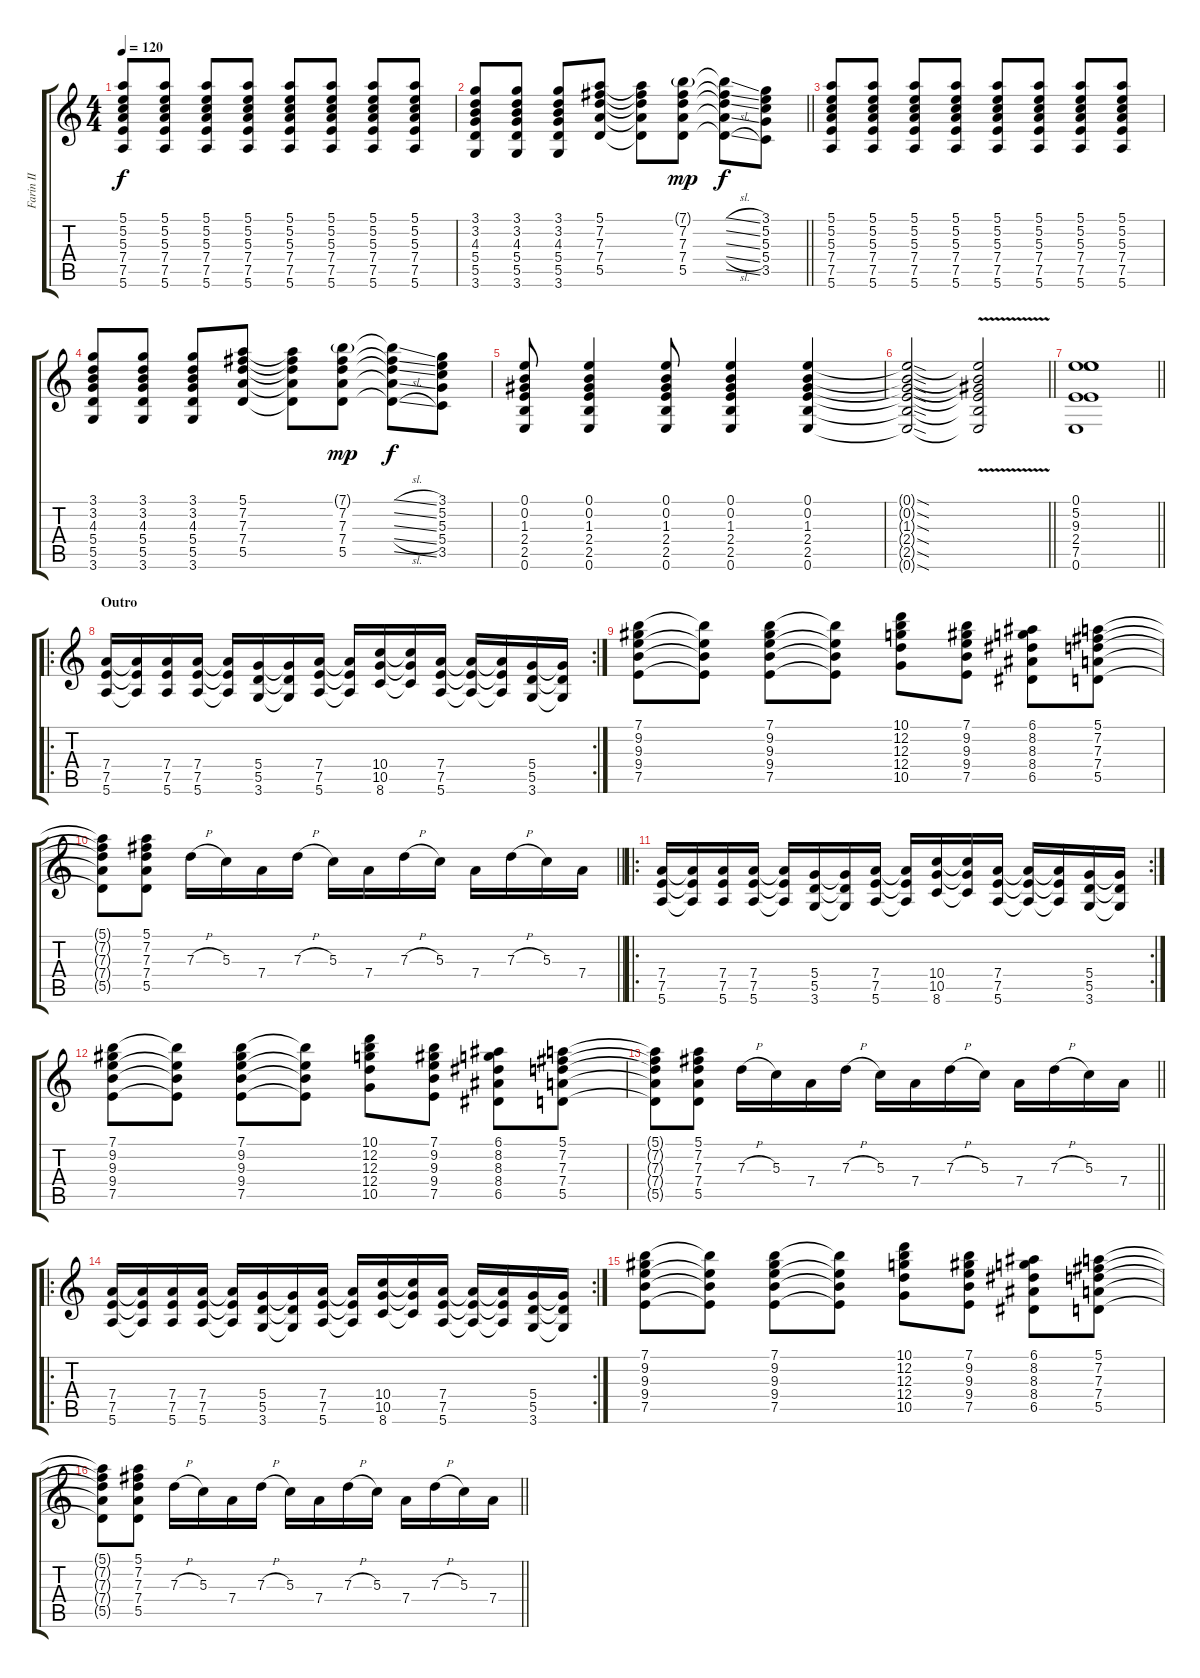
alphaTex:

\track ("Farin II" "Farin II") {instrument overdrivenguitar}
\staff {score tabs}
\tuning (E4 B3 G3 D3 A2 E2) {hide}
\ts (4 4)
\tempo 120
\clef g2
\ks c
(5.1 5.2 5.3 7.4 7.5 5.6).8{dy f} (5.1 5.2 5.3 7.4 7.5 5.6).8 (5.1 5.2 5.3 7.4 7.5 5.6).8 (5.1 5.2 5.3 7.4 7.5 5.6).8 (5.1 5.2 5.3 7.4 7.5 5.6).8 (5.1 5.2 5.3 7.4 7.5 5.6).8 (5.1 5.2 5.3 7.4 7.5 5.6).8 (5.1 5.2 5.3 7.4 7.5 5.6).8 |
\barLineRight lightlight
(3.1 3.2 4.3 5.4 5.5 3.6).8 (3.1 3.2 4.3 5.4 5.5 3.6).8 (3.1 3.2 4.3 5.4 5.5 3.6).8 (5.1 7.2 7.3 7.4 5.5).8 (5.1{t} 7.2{t} 7.3{t} 7.4{t} 5.5{t}).8 (7.1{g} 7.2 7.3 7.4 5.5).8{dy mp} (7.1{sl t} 7.2{sl t} 7.3{sl t} 7.4{sl t} 5.5{sl t}).8{dy f} (3.1 5.2 5.3 5.4 3.5).8 |
(5.1 5.2 5.3 7.4 7.5 5.6).8 (5.1 5.2 5.3 7.4 7.5 5.6).8 (5.1 5.2 5.3 7.4 7.5 5.6).8 (5.1 5.2 5.3 7.4 7.5 5.6).8 (5.1 5.2 5.3 7.4 7.5 5.6).8 (5.1 5.2 5.3 7.4 7.5 5.6).8 (5.1 5.2 5.3 7.4 7.5 5.6).8 (5.1 5.2 5.3 7.4 7.5 5.6).8 |
(3.1 3.2 4.3 5.4 5.5 3.6).8 (3.1 3.2 4.3 5.4 5.5 3.6).8 (3.1 3.2 4.3 5.4 5.5 3.6).8 (5.1 7.2 7.3 7.4 5.5).8 (5.1{t} 7.2{t} 7.3{t} 7.4{t} 5.5{t}).8 (7.1{g} 7.2 7.3 7.4 5.5).8{dy mp} (7.1{sl t} 7.2{sl t} 7.3{sl t} 7.4{sl t} 5.5{sl t}).8{dy f} (3.1 5.2 5.3 5.4 3.5).8 |
(0.1 0.2 1.3 2.4 2.5 0.6).8 (0.1 0.2 1.3 2.4 2.5 0.6).4 (0.1 0.2 1.3 2.4 2.5 0.6).8 (0.1 0.2 1.3 2.4 2.5 0.6).4 (0.1 0.2 1.3 2.4 2.5 0.6).4 |
\barLineRight lightlight
(0.1{sod t} 0.2{sod t} 1.3{sod t} 2.4{sod t} 2.5{sod t} 0.6{sod t}).2 (0.1{v t} 0.2{v t} 1.3{v t} 2.4{v t} 2.5{v t} 0.6{v t}).2 |
\barLineRight lightlight
(0.1 5.2 9.3 2.4 7.5 0.6).1 |
\ro
\rc 2
\section ("" "Outro")
(7.4 7.5 5.6).16 (7.4{t} 7.5{t} 5.6{t}).16 (7.4 7.5 5.6).16 (7.4 7.5 5.6).16 (7.4{t} 7.5{t} 5.6{t}).16 (5.4 5.5 3.6).16 (5.4{t} 5.5{t} 3.6{t}).16 (7.4 7.5 5.6).16 (7.4{t} 7.5{t} 5.6{t}).16 (10.4 10.5 8.6).16 (10.4{t} 10.5{t} 8.6{t}).16 (7.4 7.5 5.6).16 (7.4{t} 7.5{t} 5.6{t}).16 (7.4{t} 7.5{t} 5.6{t}).16 (5.4 5.5 3.6).16 (5.4{t} 5.5{t} 3.6{t}).16 |
(7.1 9.2 9.3 9.4 7.5).8 (7.1{t} 9.3{t} 9.4{t} 7.5{t}).8 (7.1 9.2 9.3 9.4 7.5).8 (7.1{t} 9.3{t} 9.4{t} 7.5{t}).8 (10.1 12.2 12.3 12.4 10.5).8 (7.1 9.2 9.3 9.4 7.5).8 (6.1 8.2 8.3 8.4 6.5).8 (5.1 7.2 7.3 7.4 5.5).8 |
\barLineRight lightlight
(5.1{t} 7.2{t} 7.3{t} 7.4{t} 5.5{t}).8 (5.1 7.2 7.3 7.4 5.5).8 7.3{h}.16 5.3.16 7.4.16 7.3{h}.16 5.3.16 7.4.16 7.3{h}.16 5.3.16 7.4.16 7.3{h}.16 5.3.16 7.4.16 |
\ro
\rc 2
(7.4 7.5 5.6).16 (7.4{t} 7.5{t} 5.6{t}).16 (7.4 7.5 5.6).16 (7.4 7.5 5.6).16 (7.4{t} 7.5{t} 5.6{t}).16 (5.4 5.5 3.6).16 (5.4{t} 5.5{t} 3.6{t}).16 (7.4 7.5 5.6).16 (7.4{t} 7.5{t} 5.6{t}).16 (10.4 10.5 8.6).16 (10.4{t} 10.5{t} 8.6{t}).16 (7.4 7.5 5.6).16 (7.4{t} 7.5{t} 5.6{t}).16 (7.4{t} 7.5{t} 5.6{t}).16 (5.4 5.5 3.6).16 (5.4{t} 5.5{t} 3.6{t}).16 |
(7.1 9.2 9.3 9.4 7.5).8 (7.1{t} 9.3{t} 9.4{t} 7.5{t}).8 (7.1 9.2 9.3 9.4 7.5).8 (7.1{t} 9.3{t} 9.4{t} 7.5{t}).8 (10.1 12.2 12.3 12.4 10.5).8 (7.1 9.2 9.3 9.4 7.5).8 (6.1 8.2 8.3 8.4 6.5).8 (5.1 7.2 7.3 7.4 5.5).8 |
\barLineRight lightlight
(5.1{t} 7.2{t} 7.3{t} 7.4{t} 5.5{t}).8 (5.1 7.2 7.3 7.4 5.5).8 7.3{h}.16 5.3.16 7.4.16 7.3{h}.16 5.3.16 7.4.16 7.3{h}.16 5.3.16 7.4.16 7.3{h}.16 5.3.16 7.4.16 |
\ro
\rc 2
(7.4 7.5 5.6).16 (7.4{t} 7.5{t} 5.6{t}).16 (7.4 7.5 5.6).16 (7.4 7.5 5.6).16 (7.4{t} 7.5{t} 5.6{t}).16 (5.4 5.5 3.6).16 (5.4{t} 5.5{t} 3.6{t}).16 (7.4 7.5 5.6).16 (7.4{t} 7.5{t} 5.6{t}).16 (10.4 10.5 8.6).16 (10.4{t} 10.5{t} 8.6{t}).16 (7.4 7.5 5.6).16 (7.4{t} 7.5{t} 5.6{t}).16 (7.4{t} 7.5{t} 5.6{t}).16 (5.4 5.5 3.6).16 (5.4{t} 5.5{t} 3.6{t}).16 |
(7.1 9.2 9.3 9.4 7.5).8 (7.1{t} 9.3{t} 9.4{t} 7.5{t}).8 (7.1 9.2 9.3 9.4 7.5).8 (7.1{t} 9.3{t} 9.4{t} 7.5{t}).8 (10.1 12.2 12.3 12.4 10.5).8 (7.1 9.2 9.3 9.4 7.5).8 (6.1 8.2 8.3 8.4 6.5).8 (5.1 7.2 7.3 7.4 5.5).8 |
\barLineRight lightlight
(5.1{t} 7.2{t} 7.3{t} 7.4{t} 5.5{t}).8 (5.1 7.2 7.3 7.4 5.5).8 7.3{h}.16 5.3.16 7.4.16 7.3{h}.16 5.3.16 7.4.16 7.3{h}.16 5.3.16 7.4.16 7.3{h}.16 5.3.16 7.4.16
